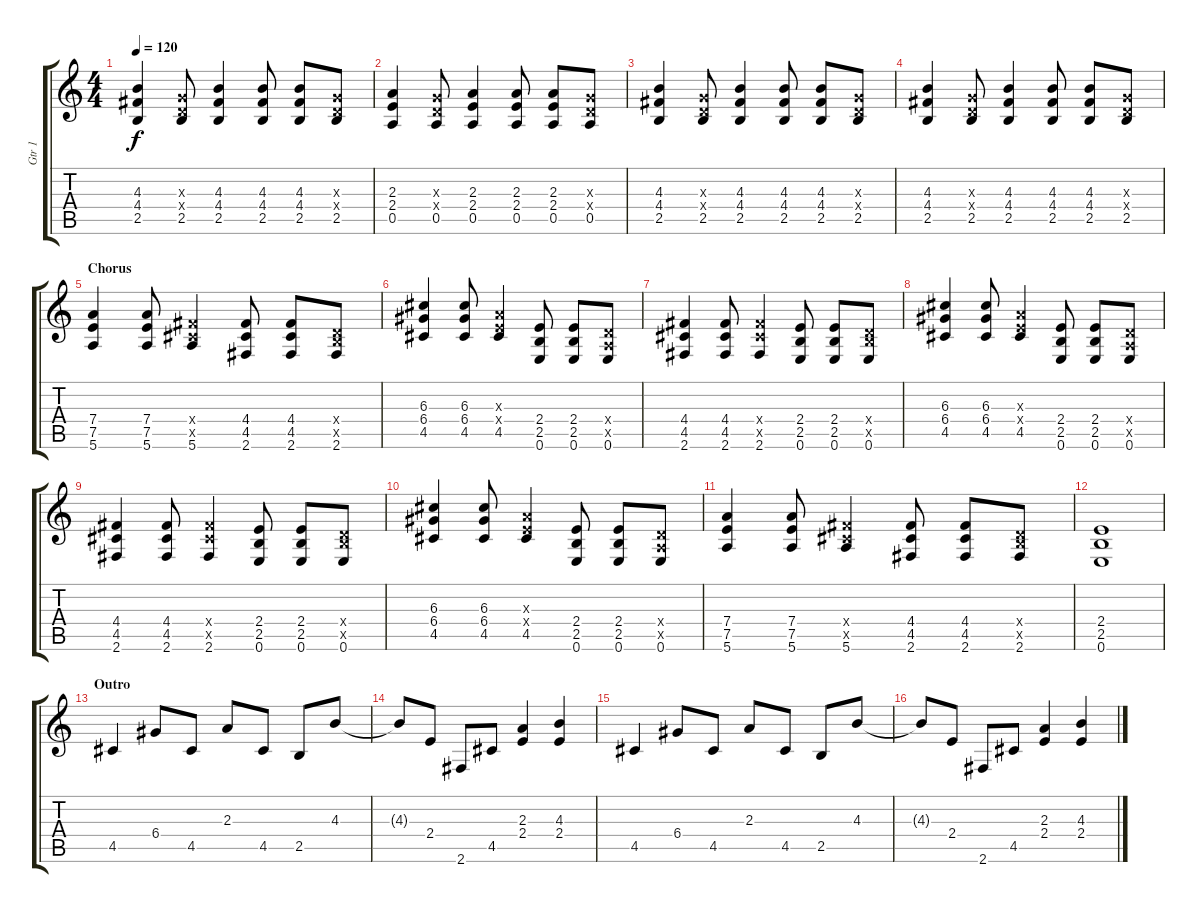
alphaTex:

\track ("Gtr 1" "Gtr 1") {instrument overdrivenguitar}
\staff {score tabs}
\tuning (E4 B3 G3 D3 A2 E2) {hide}
\ts (4 4)
\tempo 120
\clef g2
\ks c
(4.3 4.4 2.5).4{dy f} (0.3{x} 0.4{x} 2.5).8 (4.3 4.4 2.5).4 (4.3 4.4 2.5).8 (4.3 4.4 2.5).8 (0.3{x} 0.4{x} 2.5).8 |
(2.3 2.4 0.5).4 (0.3{x} 0.4{x} 0.5).8 (2.3 2.4 0.5).4 (2.3 2.4 0.5).8 (2.3 2.4 0.5).8 (0.3{x} 0.4{x} 0.5).8 |
(4.3 4.4 2.5).4 (0.3{x} 0.4{x} 2.5).8 (4.3 4.4 2.5).4 (4.3 4.4 2.5).8 (4.3 4.4 2.5).8 (0.3{x} 0.4{x} 2.5).8 |
(4.3 4.4 2.5).4 (0.3{x} 0.4{x} 2.5).8 (4.3 4.4 2.5).4 (4.3 4.4 2.5).8 (4.3 4.4 2.5).8 (0.3{x} 0.4{x} 2.5).8 |
\section ("" "Chorus")
(7.4 7.5 5.6).4 (7.4 7.5 5.6).8 (4.4{x} 4.5{x} 5.6).4 (4.4 4.5 2.6).8 (4.4 4.5 2.6).8 (0.4{x} 2.5{x} 2.6).8 |
(6.3 6.4 4.5).4 (6.3 6.4 4.5).8 (2.3{x} 2.4{x} 4.5).4 (2.4 2.5 0.6).8 (2.4 2.5 0.6).8 (0.4{x} 0.5{x} 0.6).8 |
(4.4 4.5 2.6).4 (4.4 4.5 2.6).8 (4.4{x} 4.5{x} 2.6).4 (2.4 2.5 0.6).8 (2.4 2.5 0.6).8 (0.4{x} 2.5{x} 0.6).8 |
(6.3 6.4 4.5).4 (6.3 6.4 4.5).8 (2.3{x} 2.4{x} 4.5).4 (2.4 2.5 0.6).8 (2.4 2.5 0.6).8 (0.4{x} 0.5{x} 0.6).8 |
(4.4 4.5 2.6).4 (4.4 4.5 2.6).8 (4.4{x} 4.5{x} 2.6).4 (2.4 2.5 0.6).8 (2.4 2.5 0.6).8 (0.4{x} 2.5{x} 0.6).8 |
(6.3 6.4 4.5).4 (6.3 6.4 4.5).8 (2.3{x} 2.4{x} 4.5).4 (2.4 2.5 0.6).8 (2.4 2.5 0.6).8 (0.4{x} 0.5{x} 0.6).8 |
(7.4 7.5 5.6).4 (7.4 7.5 5.6).8 (4.4{x} 4.5{x} 5.6).4 (4.4 4.5 2.6).8 (4.4 4.5 2.6).8 (0.4{x} 2.5{x} 2.6).8 |
(2.4 2.5 0.6).1 |
\section ("" "Outro")
4.5.4 6.4.8 4.5.8 2.3.8 4.5.8 2.5.8 4.3.8 |
4.3{t}.8 2.4.8 2.6.8 4.5.8 (2.3 2.4).4 (4.3 2.4).4 |
4.5.4 6.4.8 4.5.8 2.3.8 4.5.8 2.5.8 4.3.8 |
4.3{t}.8 2.4.8 2.6.8 4.5.8 (2.3 2.4).4 (4.3 2.4).4
